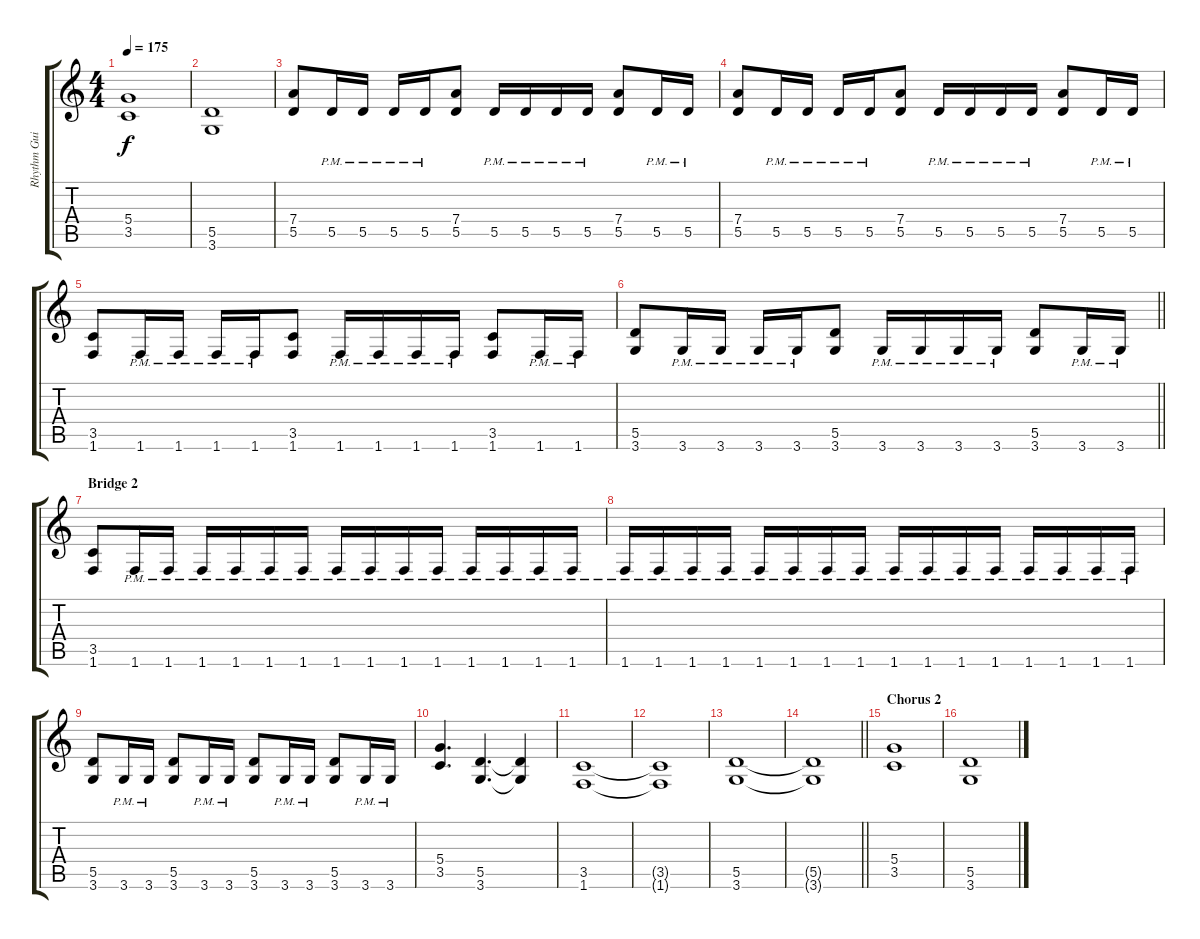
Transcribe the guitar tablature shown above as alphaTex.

\track ("Rhythm Guitar 2: Manfred G. Stief" "Rhythm Gui") {instrument distortionguitar}
\staff {score tabs}
\tuning (E4 B3 G3 D3 A2 E2) {hide}
\ts (4 4)
\tempo 175
\clef g2
\ks aminor
(5.4 3.5).1{dy f} |
(5.5 3.6).1 |
(7.4 5.5).8 5.5{pm}.16 5.5{pm}.16 5.5{pm}.16 5.5{pm}.16 (7.4 5.5).8 5.5{pm}.16 5.5{pm}.16 5.5{pm}.16 5.5{pm}.16 (7.4 5.5).8 5.5{pm}.16 5.5{pm}.16 |
(7.4 5.5).8 5.5{pm}.16 5.5{pm}.16 5.5{pm}.16 5.5{pm}.16 (7.4 5.5).8 5.5{pm}.16 5.5{pm}.16 5.5{pm}.16 5.5{pm}.16 (7.4 5.5).8 5.5{pm}.16 5.5{pm}.16 |
(3.5 1.6).8 1.6{pm}.16 1.6{pm}.16 1.6{pm}.16 1.6{pm}.16 (3.5 1.6).8 1.6{pm}.16 1.6{pm}.16 1.6{pm}.16 1.6{pm}.16 (3.5 1.6).8 1.6{pm}.16 1.6{pm}.16 |
\barLineRight lightlight
(5.5 3.6).8 3.6{pm}.16 3.6{pm}.16 3.6{pm}.16 3.6{pm}.16 (5.5 3.6).8 3.6{pm}.16 3.6{pm}.16 3.6{pm}.16 3.6{pm}.16 (5.5 3.6).8 3.6{pm}.16 3.6{pm}.16 |
\section ("" "Bridge 2")
(3.5 1.6).8 1.6{pm}.16 1.6{pm}.16 1.6{pm}.16 1.6{pm}.16 1.6{pm}.16 1.6{pm}.16 1.6{pm}.16 1.6{pm}.16 1.6{pm}.16 1.6{pm}.16 1.6{pm}.16 1.6{pm}.16 1.6{pm}.16 1.6{pm}.16 |
1.6{pm}.16 1.6{pm}.16 1.6{pm}.16 1.6{pm}.16 1.6{pm}.16 1.6{pm}.16 1.6{pm}.16 1.6{pm}.16 1.6{pm}.16 1.6{pm}.16 1.6{pm}.16 1.6{pm}.16 1.6{pm}.16 1.6{pm}.16 1.6{pm}.16 1.6{pm}.16 |
(5.5 3.6).8 3.6{pm}.16 3.6{pm}.16 (5.5 3.6).8 3.6{pm}.16 3.6{pm}.16 (5.5 3.6).8 3.6{pm}.16 3.6{pm}.16 (5.5 3.6).8 3.6{pm}.16 3.6{pm}.16 |
(5.4 3.5).4{d} (5.5 3.6).4{d} (5.5{t} 3.6{t}).4 |
(3.5 1.6).1 |
(3.5{t} 1.6{t}).1 |
(5.5 3.6).1 |
\barLineRight lightlight
(5.5{t} 3.6{t}).1 |
\section ("" "Chorus 2")
(5.4 3.5).1 |
(5.5 3.6).1
